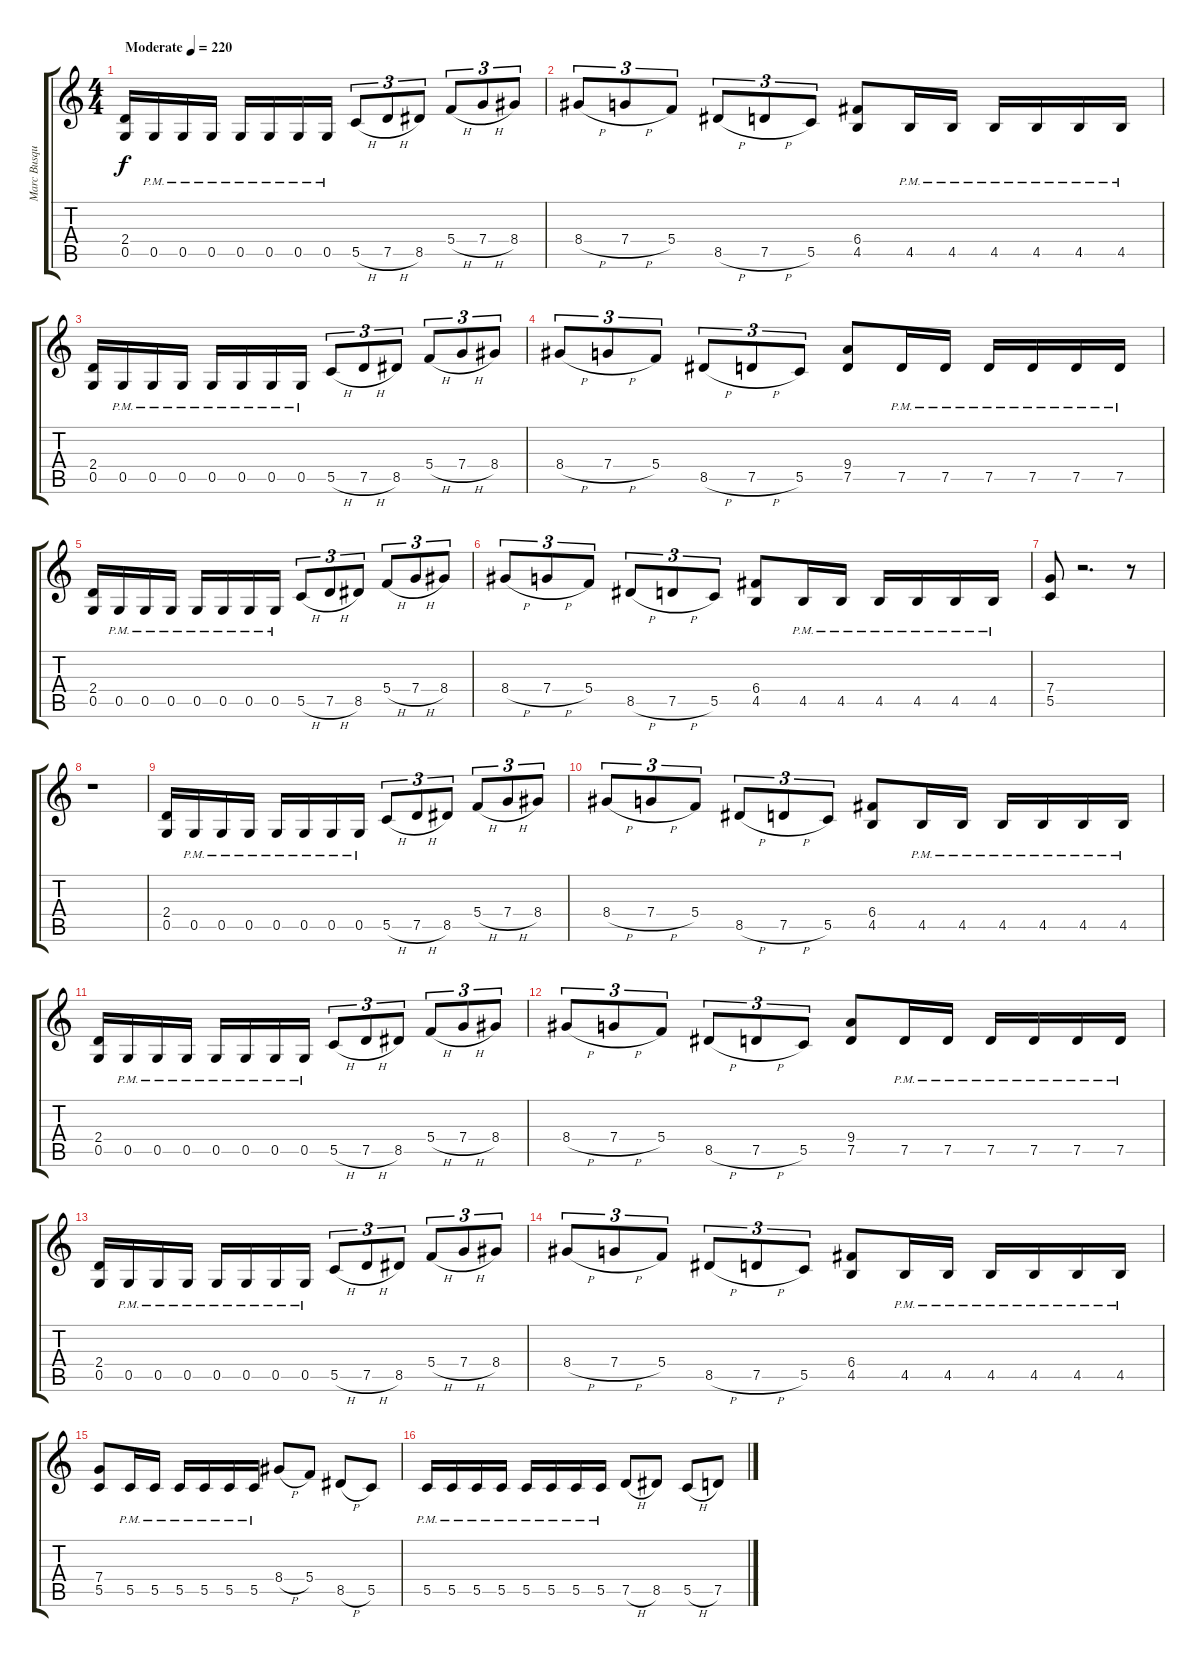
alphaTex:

\track ("Marc Busque" "Marc Busqu") {instrument distortionguitar}
\staff {score tabs}
\tuning (D4 A3 F3 C3 G2 D2) {hide}
\ts (4 4)
\tempo (220 "Moderate")
\clef g2
\ks c
(2.4 0.5).16{dy f instrument distortionguitar} 0.5{pm}.16 0.5{pm}.16 0.5{pm}.16 0.5{pm}.16 0.5{pm}.16 0.5{pm}.16 0.5{pm}.16 5.5{h}.8{tu (3 2)} 7.5{h}.8{tu (3 2)} 8.5.8{tu (3 2)} 5.4{h}.8{tu (3 2)} 7.4{h}.8{tu (3 2)} 8.4.8{tu (3 2)} |
8.4{h}.8{tu (3 2)} 7.4{h}.8{tu (3 2)} 5.4.8{tu (3 2)} 8.5{h}.8{tu (3 2)} 7.5{h}.8{tu (3 2)} 5.5.8{tu (3 2)} (6.4 4.5).8 4.5{pm}.16 4.5{pm}.16 4.5{pm}.16 4.5{pm}.16 4.5{pm}.16 4.5{pm}.16 |
(2.4 0.5).16 0.5{pm}.16 0.5{pm}.16 0.5{pm}.16 0.5{pm}.16 0.5{pm}.16 0.5{pm}.16 0.5{pm}.16 5.5{h}.8{tu (3 2)} 7.5{h}.8{tu (3 2)} 8.5.8{tu (3 2)} 5.4{h}.8{tu (3 2)} 7.4{h}.8{tu (3 2)} 8.4.8{tu (3 2)} |
8.4{h}.8{tu (3 2)} 7.4{h}.8{tu (3 2)} 5.4.8{tu (3 2)} 8.5{h}.8{tu (3 2)} 7.5{h}.8{tu (3 2)} 5.5.8{tu (3 2)} (9.4 7.5).8 7.5{pm}.16 7.5{pm}.16 7.5{pm}.16 7.5{pm}.16 7.5{pm}.16 7.5{pm}.16 |
(2.4 0.5).16 0.5{pm}.16 0.5{pm}.16 0.5{pm}.16 0.5{pm}.16 0.5{pm}.16 0.5{pm}.16 0.5{pm}.16 5.5{h}.8{tu (3 2)} 7.5{h}.8{tu (3 2)} 8.5.8{tu (3 2)} 5.4{h}.8{tu (3 2)} 7.4{h}.8{tu (3 2)} 8.4.8{tu (3 2)} |
8.4{h}.8{tu (3 2)} 7.4{h}.8{tu (3 2)} 5.4.8{tu (3 2)} 8.5{h}.8{tu (3 2)} 7.5{h}.8{tu (3 2)} 5.5.8{tu (3 2)} (6.4 4.5).8 4.5{pm}.16 4.5{pm}.16 4.5{pm}.16 4.5{pm}.16 4.5{pm}.16 4.5{pm}.16 |
(7.4 5.5).8 r.2{d} r.8 |
r.1 |
(2.4 0.5).16 0.5{pm}.16 0.5{pm}.16 0.5{pm}.16 0.5{pm}.16 0.5{pm}.16 0.5{pm}.16 0.5{pm}.16 5.5{h}.8{tu (3 2)} 7.5{h}.8{tu (3 2)} 8.5.8{tu (3 2)} 5.4{h}.8{tu (3 2)} 7.4{h}.8{tu (3 2)} 8.4.8{tu (3 2)} |
8.4{h}.8{tu (3 2)} 7.4{h}.8{tu (3 2)} 5.4.8{tu (3 2)} 8.5{h}.8{tu (3 2)} 7.5{h}.8{tu (3 2)} 5.5.8{tu (3 2)} (6.4 4.5).8 4.5{pm}.16 4.5{pm}.16 4.5{pm}.16 4.5{pm}.16 4.5{pm}.16 4.5{pm}.16 |
(2.4 0.5).16 0.5{pm}.16 0.5{pm}.16 0.5{pm}.16 0.5{pm}.16 0.5{pm}.16 0.5{pm}.16 0.5{pm}.16 5.5{h}.8{tu (3 2)} 7.5{h}.8{tu (3 2)} 8.5.8{tu (3 2)} 5.4{h}.8{tu (3 2)} 7.4{h}.8{tu (3 2)} 8.4.8{tu (3 2)} |
8.4{h}.8{tu (3 2)} 7.4{h}.8{tu (3 2)} 5.4.8{tu (3 2)} 8.5{h}.8{tu (3 2)} 7.5{h}.8{tu (3 2)} 5.5.8{tu (3 2)} (9.4 7.5).8 7.5{pm}.16 7.5{pm}.16 7.5{pm}.16 7.5{pm}.16 7.5{pm}.16 7.5{pm}.16 |
(2.4 0.5).16 0.5{pm}.16 0.5{pm}.16 0.5{pm}.16 0.5{pm}.16 0.5{pm}.16 0.5{pm}.16 0.5{pm}.16 5.5{h}.8{tu (3 2)} 7.5{h}.8{tu (3 2)} 8.5.8{tu (3 2)} 5.4{h}.8{tu (3 2)} 7.4{h}.8{tu (3 2)} 8.4.8{tu (3 2)} |
8.4{h}.8{tu (3 2)} 7.4{h}.8{tu (3 2)} 5.4.8{tu (3 2)} 8.5{h}.8{tu (3 2)} 7.5{h}.8{tu (3 2)} 5.5.8{tu (3 2)} (6.4 4.5).8 4.5{pm}.16 4.5{pm}.16 4.5{pm}.16 4.5{pm}.16 4.5{pm}.16 4.5{pm}.16 |
(7.4 5.5).8 5.5{pm}.16 5.5{pm}.16 5.5{pm}.16 5.5{pm}.16 5.5{pm}.16 5.5{pm}.16 8.4{h}.8 5.4.8 8.5{h}.8 5.5.8 |
5.5{pm}.16 5.5{pm}.16 5.5{pm}.16 5.5{pm}.16 5.5{pm}.16 5.5{pm}.16 5.5{pm}.16 5.5{pm}.16 7.5{h}.8 8.5.8 5.5{h}.8 7.5.8
